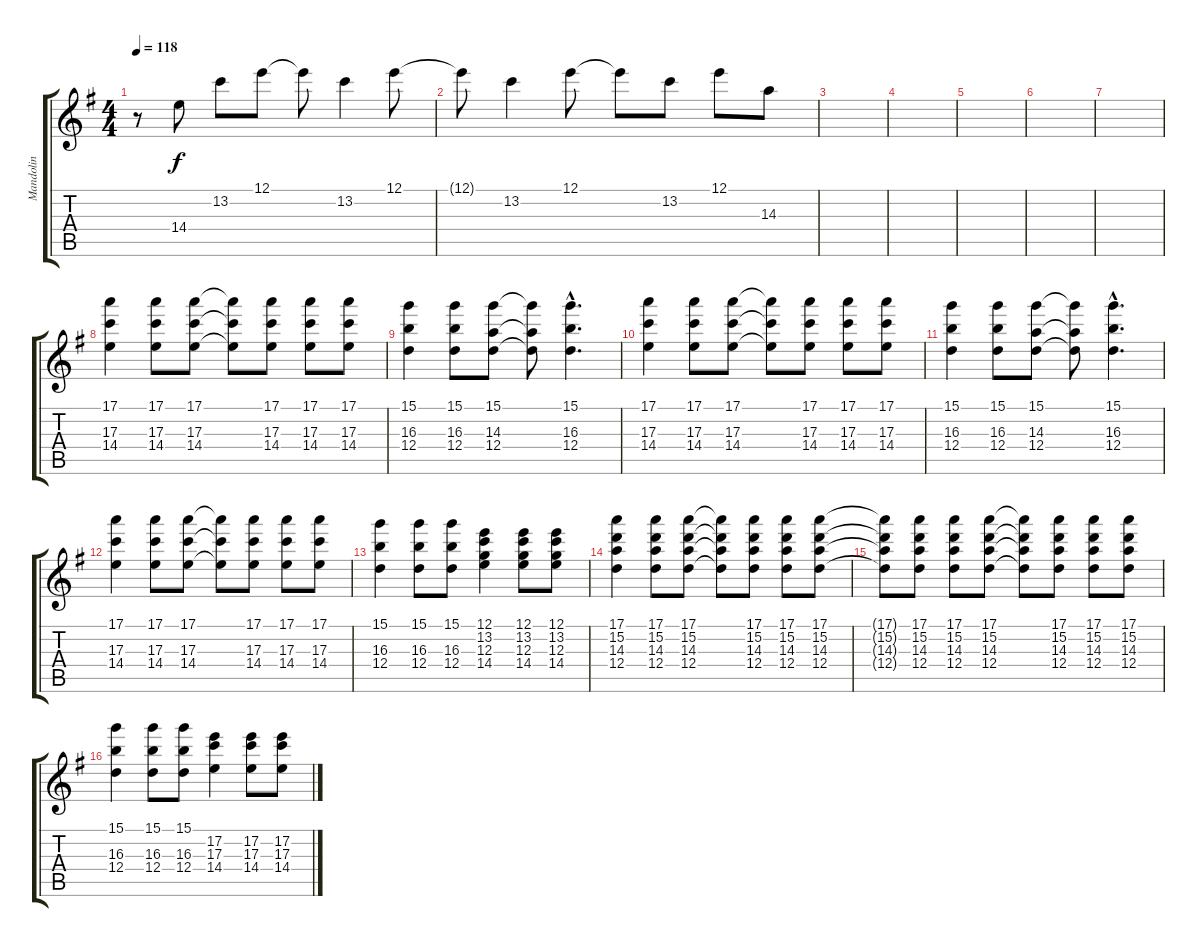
\track ("Mandolin" "Mandolin") {instrument acousticguitarsteel}
\staff {score tabs}
\tuning (E4 B3 G3 D3 A2 E2) {hide}
\ts (4 4)
\tempo 118
\clef g2
\ks g
r.8{dy f} 14.4.8 13.2.8 12.1.8 12.1{t}.8 13.2.4 12.1.8 |
12.1{t}.8 13.2.4 12.1.8 12.1{t}.8 13.2.8 12.1.8 14.3.8 |
|
|
|
|
|
(17.1 17.3 14.4).4 (17.1 17.3 14.4).8 (17.1 17.3 14.4).8 (17.1{t} 17.3{t} 14.4{t}).8 (17.1 17.3 14.4).8 (17.1 17.3 14.4).8 (17.1 17.3 14.4).8 |
(15.1 16.3 12.4).4 (15.1 16.3 12.4).8 (15.1 14.3 12.4).8 (15.1{t} 14.3{t} 12.4{t}).8 (15.1{hac} 16.3{hac} 12.4{hac}).4{d} |
(17.1 17.3 14.4).4 (17.1 17.3 14.4).8 (17.1 17.3 14.4).8 (17.1{t} 17.3{t} 14.4{t}).8 (17.1 17.3 14.4).8 (17.1 17.3 14.4).8 (17.1 17.3 14.4).8 |
(15.1 16.3 12.4).4 (15.1 16.3 12.4).8 (15.1 14.3 12.4).8 (15.1{t} 14.3{t} 12.4{t}).8 (15.1{hac} 16.3{hac} 12.4{hac}).4{d} |
(17.1 17.3 14.4).4 (17.1 17.3 14.4).8 (17.1 17.3 14.4).8 (17.1{t} 17.3{t} 14.4{t}).8 (17.1 17.3 14.4).8 (17.1 17.3 14.4).8 (17.1 17.3 14.4).8 |
(15.1 16.3 12.4).4 (15.1 16.3 12.4).8 (15.1 16.3 12.4).8 (12.1 13.2 12.3 14.4).4 (12.1 13.2 12.3 14.4).8 (12.1 13.2 12.3 14.4).8 |
(17.1 15.2 14.3 12.4).4 (17.1 15.2 14.3 12.4).8 (17.1 15.2 14.3 12.4).8 (17.1{t} 15.2{t} 14.3{t} 12.4{t}).8 (17.1 15.2 14.3 12.4).8 (17.1 15.2 14.3 12.4).8 (17.1 15.2 14.3 12.4).8 |
(17.1{t} 15.2{t} 14.3{t} 12.4{t}).8 (17.1 15.2 14.3 12.4).8 (17.1 15.2 14.3 12.4).8 (17.1 15.2 14.3 12.4).8 (17.1{t} 15.2{t} 14.3{t} 12.4{t}).8 (17.1 15.2 14.3 12.4).8 (17.1 15.2 14.3 12.4).8 (17.1 15.2 14.3 12.4).8 |
(15.1 16.3 12.4).4 (15.1 16.3 12.4).8 (15.1 16.3 12.4).8 (17.2 17.3 14.4).4 (17.2 17.3 14.4).8 (17.2 17.3 14.4).8
